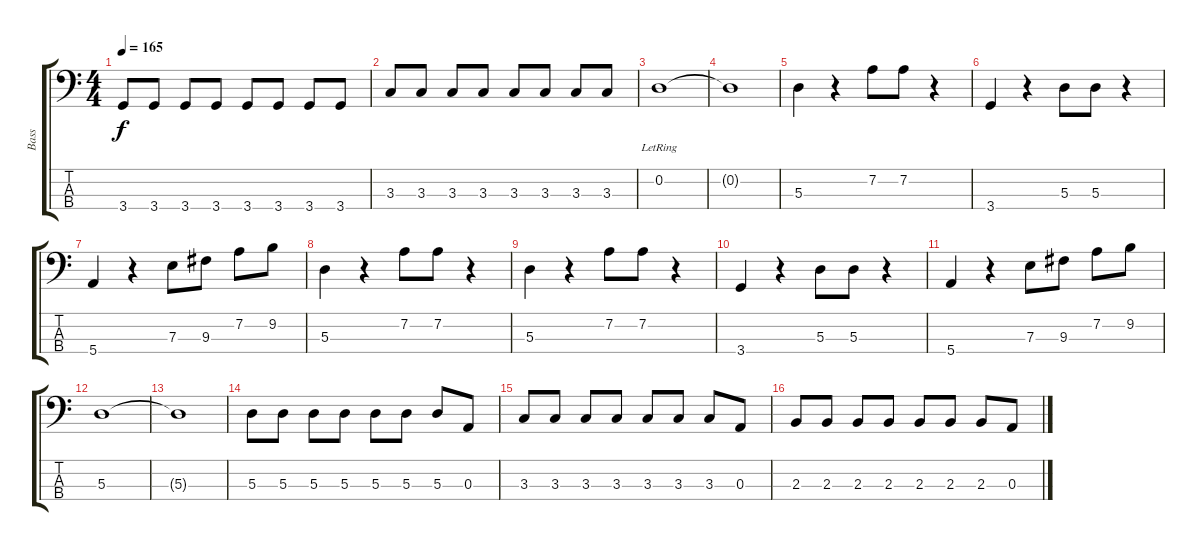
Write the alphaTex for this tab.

\track ("Bass" "Bass") {instrument electricbasspick}
\staff {score tabs}
\tuning (G2 D2 A1 E1) {hide}
\ts (4 4)
\tempo 165
\clef f4
\ks c
3.4.8{dy f} 3.4.8 3.4.8 3.4.8 3.4.8 3.4.8 3.4.8 3.4.8 |
3.3.8 3.3.8 3.3.8 3.3.8 3.3.8 3.3.8 3.3.8 3.3.8 |
0.2{lr}.1 |
0.2{t}.1 |
5.3.4 r.4 7.2.8 7.2.8 r.4 |
3.4.4 r.4 5.3.8 5.3.8 r.4 |
5.4.4 r.4 7.3.8 9.3.8 7.2.8 9.2.8 |
5.3.4 r.4 7.2.8 7.2.8 r.4 |
5.3.4 r.4 7.2.8 7.2.8 r.4 |
3.4.4 r.4 5.3.8 5.3.8 r.4 |
5.4.4 r.4 7.3.8 9.3.8 7.2.8 9.2.8 |
5.3.1 |
5.3{t}.1 |
5.3.8 5.3.8 5.3.8 5.3.8 5.3.8 5.3.8 5.3.8 0.3.8 |
3.3.8 3.3.8 3.3.8 3.3.8 3.3.8 3.3.8 3.3.8 0.3.8 |
2.3.8 2.3.8 2.3.8 2.3.8 2.3.8 2.3.8 2.3.8 0.3.8
